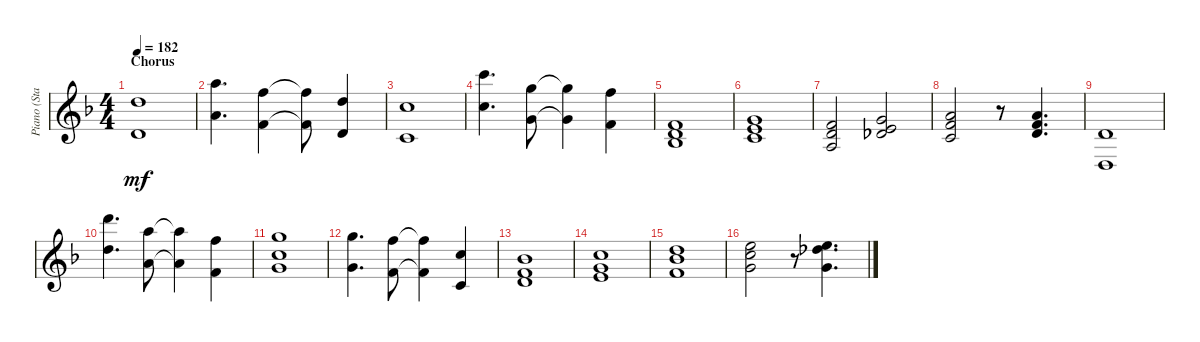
\track ("Piano (Staff 1)" "Piano (Sta") {instrument acousticgrandpiano}
\staff {score}
\tuning (E4 B3 G3 D3 A2 E2 B1) {hide}
\ts (4 4)
\section ("" "Chorus")
\tempo 182
\clef g2
\ks f
(10.1 3.2).1{dy mf} |
(17.1 10.2).4{d} (1.1 18.2).4 (1.1{t} 18.2{t}).8 (10.1 3.2).4 |
(8.1 1.2).1 |
(20.1 13.2).4{d} (15.1 8.2).8 (15.1{t} 8.2{t}).4 (1.1 18.2).4 |
(1.1 3.2 3.3).1 |
(0.1 1.2 12.3).1 |
(1.1 3.2 2.3).2 (0.1 2.2 12.3).2 |
(1.1 10.2 5.3).2 r.8 (1.1 3.2 14.3).4{d} |
(3.2 0.4).1 |
(10.1 27.2).4{d} (5.1 22.2).8 (5.1{t} 22.2{t}).4 (13.1 6.2).4 |
(3.1 13.2 24.3).1 |
(15.1 8.2).4{d} (1.1 18.2).8 (1.1{t} 18.2{t}).4 (8.1 1.2).4 |
(1.1 3.2 15.3).1 |
(0.1 8.2 17.3).1 |
(10.1 11.2 10.3).1 |
(3.1 13.2 21.3).2 r.8 (3.1 14.2 21.3).4{d}
